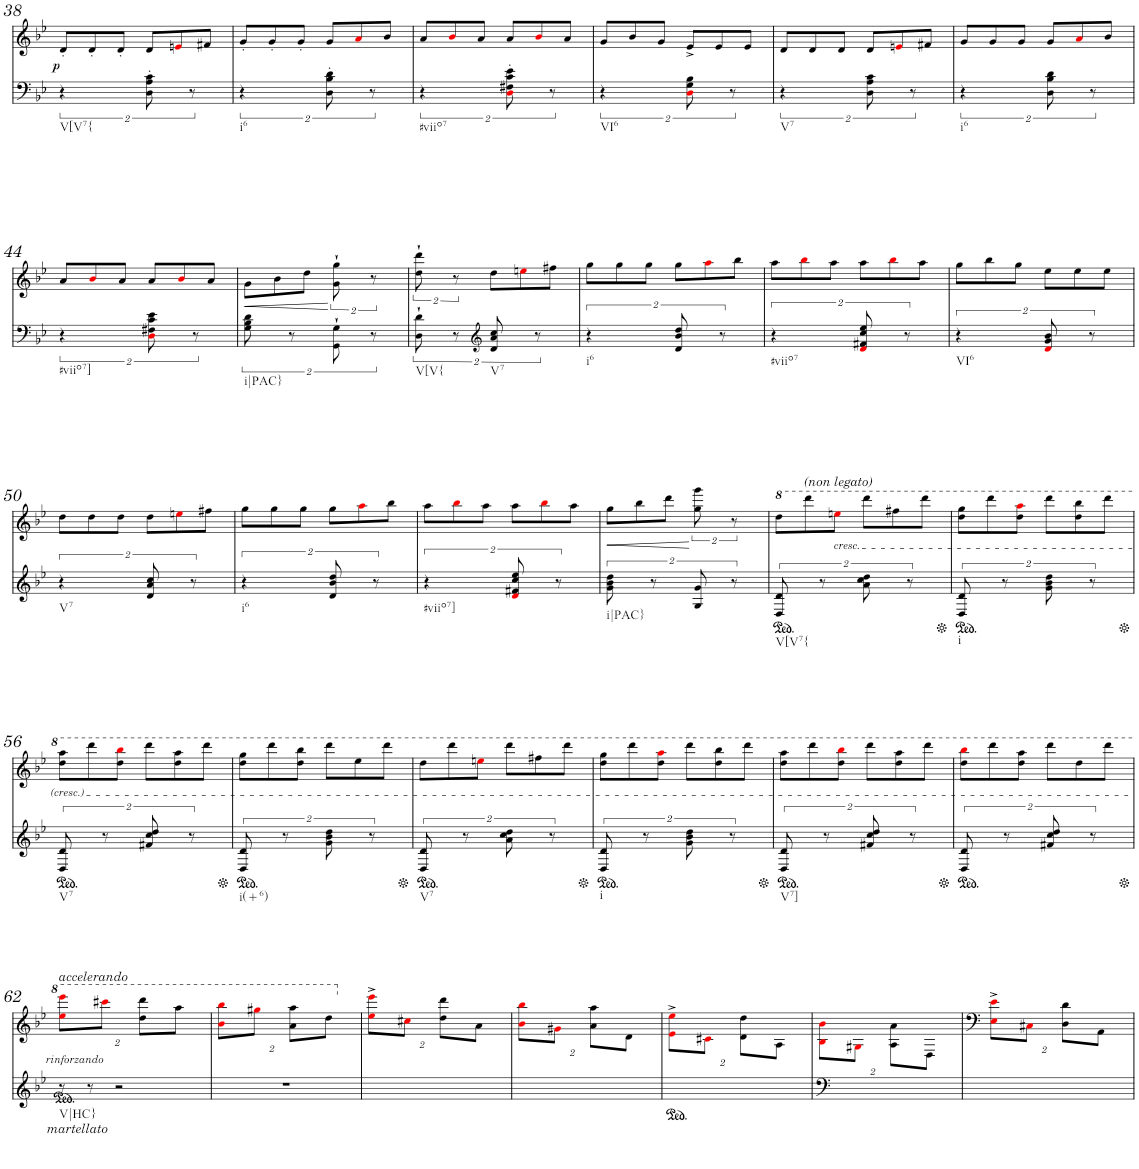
**kern	**kern	**dynam
*part1	*part1	*part1
*staff2	*staff1	*staff1/2
*I"Piano	*	*
*I'Pno.	*	*
!!LO:PB:g=z
*clefG2	*clefF4	*
*k[b-e-]	*k[b-e-]	*
*M6/8	*M6/8	*
=38	=38	=38
!LO:TX:b:t=V[V7{	!	!
!	!	!LO:DY:b
8%3r	8d'/L	p
.	8d'/	.
.	8d'/J	.
16%3D\' 16%3A\' 16%3c\'	8d/L	.
.	8eni/	.
16%3r	.	.
.	8f#X/J	.
=39	=39	=39
!LO:TX:b:t=i6	!	!
8%3r	8g'/L	.
.	8g'/	.
.	8g'/J	.
16%3D\' 16%3B-\' 16%3d\'	8g/L	.
.	8ai/	.
16%3r	.	.
.	8b-/J	.
=40	=40	=40
!LO:TX:b:t=#viio7	!	!
8%3r	8a/L	.
.	8b-i/	.
.	8a/J	.
16%3Di\' 16%3F#X\' 16%3c\' 16%3e-\'	8a/L	.
.	8b-i/	.
16%3r	.	.
.	8a/J	.
=41	=41	=41
!LO:TX:b:t=VI6	!	!
8%3r	8g/L	.
.	8b-/	.
.	8g/J	.
16%3Di\ 16%3G\ 16%3B-\	8e-^/L	.
.	8e-/	.
16%3r	.	.
.	8e-/J	.
=42	=42	=42
!LO:TX:b:t=V7	!	!
8%3r	8d/L	.
.	8d/	.
.	8d/J	.
16%3D\ 16%3A\ 16%3c\	8d/L	.
.	8eni/	.
16%3r	.	.
.	8f#X/J	.
=43	=43	=43
!LO:TX:b:t=i6	!	!
8%3r	8g/L	.
.	8g/	.
.	8g/J	.
16%3D\ 16%3B-\ 16%3d\	8g/L	.
.	8ai/	.
16%3r	.	.
.	8b-/J	.
!!LO:LB:g=z
=44	=44	=44
!LO:TX:b:t=#viio7]	!	!
8%3r	8a/L	.
.	8b-i/	.
.	8a/J	.
16%3Di\ 16%3F#X\ 16%3c\ 16%3e-\	8a/L	.
.	8b-i/	.
16%3r	.	.
.	8a/J	.
=45	=45	=45
!LO:TX:b:t=i|PAC}	!	!
!	!	!LO:HP:b
16%3G\ 16%3B-\ 16%3d\	8g\L	<
.	8b-\	.
16%3r	.	.
.	8dd\J	.
16%3GG\` 16%3G\`	16%3g\` 16%3gg\`	[
16%3r	16%3r	.
=46	=46	=46
!LO:TX:b:t=V[V{	!	!
16%3D\` 16%3d\`	16%3dd\` 16%3ddd\`	.
16%3r	16%3r	.
*clefG2	*	*
!LO:TX:b:t=V7	!	!
16%3d/ 16%3a/ 16%3cc/	8dd\L	.
.	8eeni\	.
16%3r	.	.
.	8ff#X\J	.
=47	=47	=47
!LO:TX:b:t=i6	!	!
8%3r	8gg\L	.
.	8gg\	.
.	8gg\J	.
16%3d/ 16%3b-/ 16%3dd/	8gg\L	.
.	8aai\	.
16%3r	.	.
.	8bb-\J	.
=48	=48	=48
!LO:TX:b:t=#viio7	!	!
8%3r	8aa\L	.
.	8bb-i\	.
.	8aa\J	.
16%3di/ 16%3f#X/ 16%3cc/ 16%3ee-/	8aa\L	.
.	8bb-i\	.
16%3r	.	.
.	8aa\J	.
=49	=49	=49
!LO:TX:b:t=VI6	!	!
8%3r	8gg\L	.
.	8bb-\	.
.	8gg\J	.
16%3di/ 16%3g/ 16%3b-/	8ee-\L	.
.	8ee-\	.
16%3r	.	.
.	8ee-\J	.
!!LO:LB:g=z
=50	=50	=50
!LO:TX:b:t=V7	!	!
8%3r	8dd\L	.
.	8dd\	.
.	8dd\J	.
16%3d/ 16%3a/ 16%3cc/	8dd\L	.
.	8eeni\	.
16%3r	.	.
.	8ff#X\J	.
=51	=51	=51
!LO:TX:b:t=i6	!	!
8%3r	8gg\L	.
.	8gg\	.
.	8gg\J	.
16%3d/ 16%3b-/ 16%3dd/	8gg\L	.
.	8aai\	.
16%3r	.	.
.	8bb-\J	.
=52	=52	=52
!LO:TX:b:t=#viio7]	!	!
8%3r	8aa\L	.
.	8bb-i\	.
.	8aa\J	.
16%3di/ 16%3f#X/ 16%3cc/ 16%3ee-/	8aa\L	.
.	8bb-i\	.
16%3r	.	.
.	8aa\J	.
=53	=53	=53
!LO:TX:b:t=i|PAC}	!	!
!	!	!LO:HP:b
16%3g\ 16%3b-\ 16%3dd\	8gg\L	<
.	8bb-\	.
16%3r	.	.
.	8ddd\J	.
16%3G/ 16%3g/	16%3gg\ 16%3ggg\	[
16%3r	16%3r	.
=54	=54	=54
!LO:TX:b:t=V[V7{	!	!
16%3D/ 16%3d/	8ddd\L	.
!	!LO:TX:a:i:t=(non legato)	!
.	8dddd\	.
16%3r	.	.
!	!LO:TX:b:i:t=cresc.	!
.	8eeeni\J	.
16%3a\ 16%3cc\ 16%3dd\	8dddd\L	.
.	8fff#X\	.
16%3r	.	.
.	8dddd\J	.
=55	=55	=55
!LO:TX:b:t=i	!	!
16%3D/ 16%3d/	8ddd\ 8ggg\L	.
.	8dddd\	.
16%3r	.	.
.	8ddd\ 8aaai\J	.
16%3g\ 16%3b-\ 16%3dd\	8dddd\L	.
.	8ddd\ 8bbb-\	.
16%3r	.	.
.	8dddd\J	.
!!LO:LB:g=z
=56	=56	=56
!LO:TX:b:t=V7	!	!
16%3D/ 16%3d/	8ddd\ 8aaa\L	.
.	8dddd\	.
16%3r	.	.
.	8ddd\ 8bbb-i\J	.
16%3f#X/ 16%3cc/ 16%3dd/	8dddd\L	.
.	8ddd\ 8aaa\	.
16%3r	.	.
.	8dddd\J	.
=57	=57	=57
!LO:TX:b:t=i(+6)	!	!
16%3D/ 16%3d/	8ddd\ 8ggg\L	.
.	8dddd\	.
16%3r	.	.
.	8ddd\ 8bbb-\J	.
16%3g\ 16%3b-\ 16%3dd\	8dddd\L	.
.	8eee-\	.
16%3r	.	.
.	8dddd\J	.
=58	=58	=58
!LO:TX:b:t=V7	!	!
16%3D/ 16%3d/	8ddd\L	.
.	8dddd\	.
16%3r	.	.
.	8eeeni\J	.
16%3a\ 16%3cc\ 16%3dd\	8dddd\L	.
.	8fff#X\	.
16%3r	.	.
.	8dddd\J	.
=59	=59	=59
!LO:TX:b:t=i	!	!
16%3D/ 16%3d/	8ddd\ 8ggg\L	.
.	8dddd\	.
16%3r	.	.
.	8ddd\ 8aaai\J	.
16%3g\ 16%3b-\ 16%3dd\	8dddd\L	.
.	8ddd\ 8bbb-\	.
16%3r	.	.
.	8dddd\J	.
=60	=60	=60
!LO:TX:b:t=V7]	!	!
16%3D/ 16%3d/	8ddd\ 8aaa\L	.
.	8dddd\	.
16%3r	.	.
.	8ddd\ 8bbb-i\J	.
16%3f#X/ 16%3cc/ 16%3dd/	8dddd\L	.
.	8ddd\ 8aaa\	.
16%3r	.	.
.	8dddd\J	.
=61	=61	=61
16%3D/ 16%3d/	8ddd\ 8bbb-i\L	.
.	8dddd\	.
16%3r	.	.
.	8ddd\ 8aaa\J	.
16%3f#X/ 16%3cc/ 16%3dd/	8dddd\L	.
.	8ddd\	.
16%3r	.	.
.	8dddd\J	.
!!LO:LB:g=z
=62	=62	=62
*	*Xbrackettup	*
!	!LO:TX:a:i:t=accelerando	!
!LO:TX:b:i:t=martellato	!	!
!LO:TX:b:t=V|HC}	!	!
!	!	!LO:DY:b
8r	16%3eee-i\ 16%3eeee-i\L	other-dynamics
8r	.	.
.	16%3cccc#Xi\J	.
2r	.	.
.	16%3ddd\ 16%3dddd\L	.
.	16%3aaa\J	.
=63	=63	=63
2.r	16%3bb-i\ 16%3bbb-i\L	.
.	16%3ggg#Xi\J	.
.	16%3aa\ 16%3aaa\L	.
.	16%3ddd\J	.
=64	=64	=64
2.ryy	16%3ee-i\^ 16%3eee-i\^L	.
.	16%3cc#Xi\J	.
.	16%3dd\ 16%3ddd\L	.
.	16%3a\J	.
=65	=65	=65
2.ryy	16%3b-i\ 16%3bb-i\L	.
.	16%3g#Xi\J	.
.	16%3a\ 16%3aa\L	.
.	16%3d\J	.
=66	=66	=66
2.ryy	16%3e-i\^> 16%3ee-i\^>L	.
.	16%3c#Xi\J	.
.	16%3d\ 16%3dd\L	.
.	16%3A\J	.
=67	=67	=67
2.ryy	16%3B-i\ 16%3b-i\L	.
.	16%3G#Xi\J	.
.	16%3A\ 16%3a\L	.
.	16%3D\J	.
=68	=68	=68
2.ryy	16%3E-i\^ 16%3e-i\^L	.
.	16%3C#Xi\J	.
.	16%3D\ 16%3d\L	.
.	16%3AA\J	.
=	=	=
*-	*-	*-
